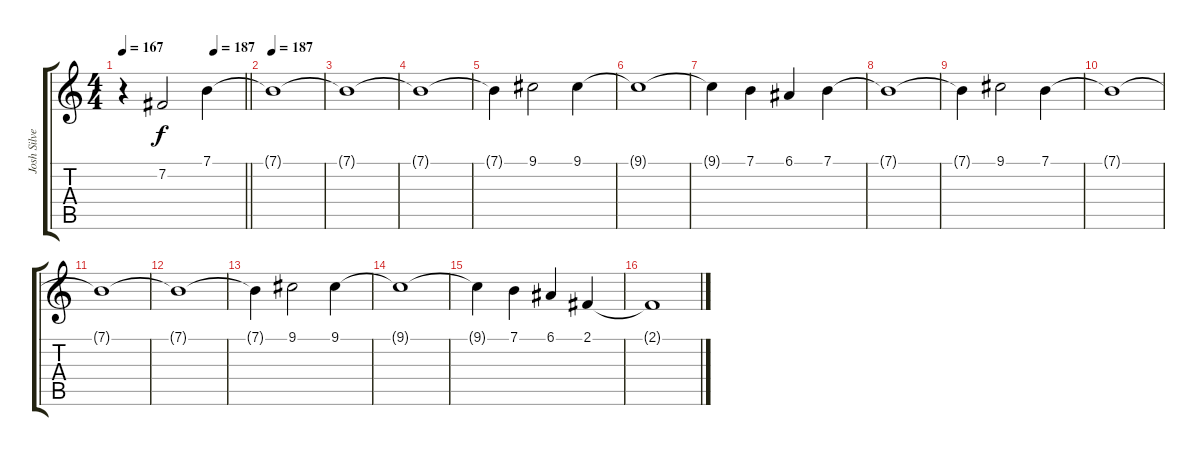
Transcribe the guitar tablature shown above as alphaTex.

\track ("Josh Silver" "Josh Silve") {instrument synthvoice}
\staff {score tabs}
\tuning (E4 B3 G3 D3 A2 E2) {hide}
\ts (4 4)
\tempo 167
\tempo (187 0.75)
\clef g2
\barLineRight lightlight
\ks c
r.4{dy f volume 11 instrument synthstrings1} 7.2.2 7.1.4 |
\section ("" "")
\tempo 187
7.1{t}.1 |
7.1{t}.1 |
7.1{t}.1 |
7.1{t}.4 9.1.2 9.1.4 |
9.1{t}.1 |
9.1{t}.4 7.1.4 6.1.4 7.1.4 |
7.1{t}.1 |
7.1{t}.4 9.1.2 7.1.4 |
7.1{t}.1 |
7.1{t}.1 |
7.1{t}.1 |
7.1{t}.4 9.1.2 9.1.4 |
9.1{t}.1 |
9.1{t}.4 7.1.4 6.1.4 2.1.4 |
2.1{t}.1
